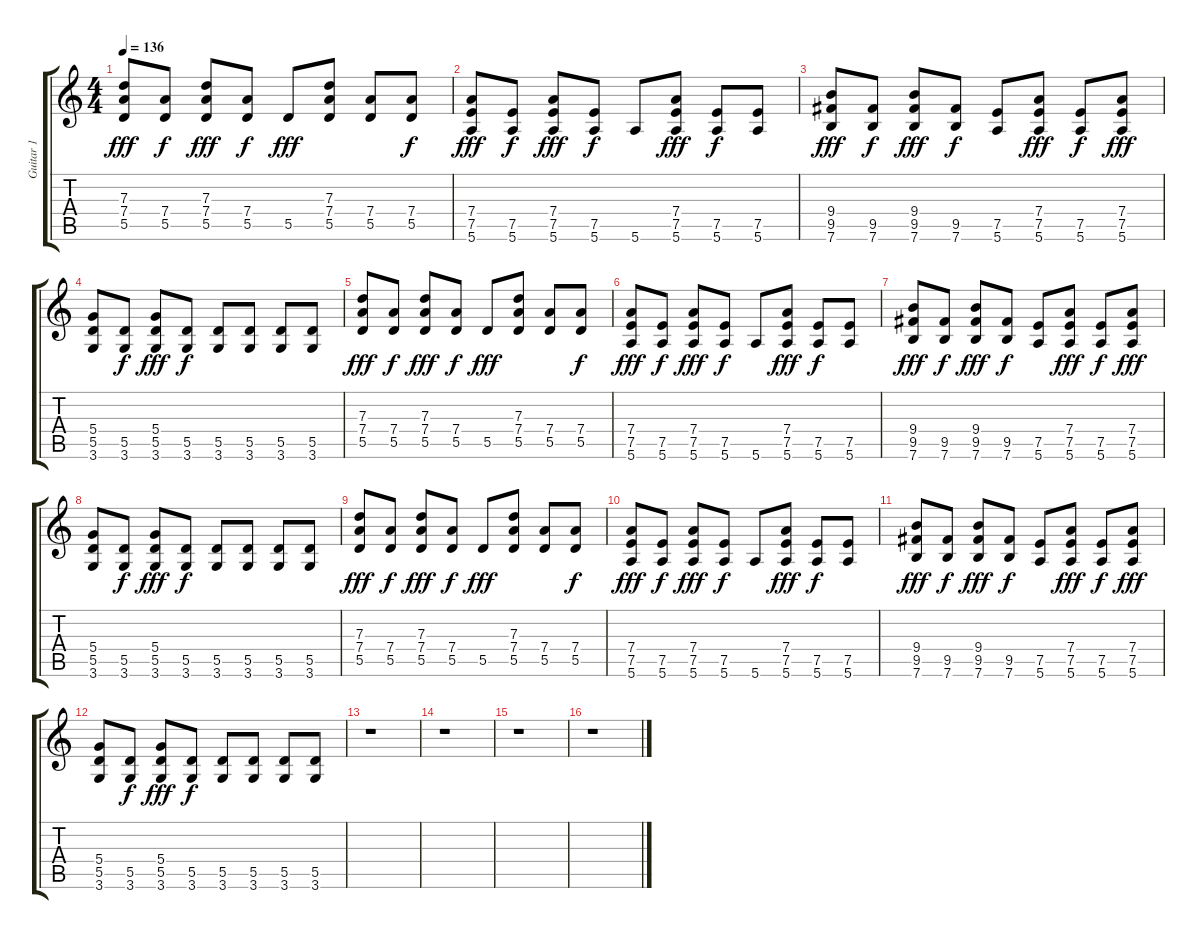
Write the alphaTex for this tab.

\track ("Guitar 1" "Guitar 1") {instrument acousticguitarsteel}
\staff {score tabs}
\tuning (E4 B3 G3 D3 A2 E2) {hide}
\ts (4 4)
\tempo 136
\clef g2
\ks c
(7.3 7.4 5.5).8{dy fff} (7.4 5.5).8{dy f} (7.3 7.4 5.5).8{dy fff} (7.4 5.5).8{dy f} 5.5.8{dy fff} (7.3 7.4 5.5).8 (7.4 5.5).8 (7.4 5.5).8{dy f} |
(7.4 7.5 5.6).8{dy fff} (7.5 5.6).8{dy f} (7.4 7.5 5.6).8{dy fff} (7.5 5.6).8{dy f} 5.6.8 (7.4 7.5 5.6).8{dy fff} (7.5 5.6).8{dy f} (7.5 5.6).8 |
(9.4 9.5 7.6).8{dy fff} (9.5 7.6).8{dy f} (9.4 9.5 7.6).8{dy fff} (9.5 7.6).8{dy f} (7.5 5.6).8 (7.4 7.5 5.6).8{dy fff} (7.5 5.6).8{dy f} (7.4 7.5 5.6).8{dy fff} |
(5.4 5.5 3.6).8 (5.5 3.6).8{dy f} (5.4 5.5 3.6).8{dy fff} (5.5 3.6).8{dy f} (5.5 3.6).8 (5.5 3.6).8 (5.5 3.6).8 (5.5 3.6).8 |
(7.3 7.4 5.5).8{dy fff} (7.4 5.5).8{dy f} (7.3 7.4 5.5).8{dy fff} (7.4 5.5).8{dy f} 5.5.8{dy fff} (7.3 7.4 5.5).8 (7.4 5.5).8 (7.4 5.5).8{dy f} |
(7.4 7.5 5.6).8{dy fff} (7.5 5.6).8{dy f} (7.4 7.5 5.6).8{dy fff} (7.5 5.6).8{dy f} 5.6.8 (7.4 7.5 5.6).8{dy fff} (7.5 5.6).8{dy f} (7.5 5.6).8 |
(9.4 9.5 7.6).8{dy fff} (9.5 7.6).8{dy f} (9.4 9.5 7.6).8{dy fff} (9.5 7.6).8{dy f} (7.5 5.6).8 (7.4 7.5 5.6).8{dy fff} (7.5 5.6).8{dy f} (7.4 7.5 5.6).8{dy fff} |
(5.4 5.5 3.6).8 (5.5 3.6).8{dy f} (5.4 5.5 3.6).8{dy fff} (5.5 3.6).8{dy f} (5.5 3.6).8 (5.5 3.6).8 (5.5 3.6).8 (5.5 3.6).8 |
(7.3 7.4 5.5).8{dy fff} (7.4 5.5).8{dy f} (7.3 7.4 5.5).8{dy fff} (7.4 5.5).8{dy f} 5.5.8{dy fff} (7.3 7.4 5.5).8 (7.4 5.5).8 (7.4 5.5).8{dy f} |
(7.4 7.5 5.6).8{dy fff} (7.5 5.6).8{dy f} (7.4 7.5 5.6).8{dy fff} (7.5 5.6).8{dy f} 5.6.8 (7.4 7.5 5.6).8{dy fff} (7.5 5.6).8{dy f} (7.5 5.6).8 |
(9.4 9.5 7.6).8{dy fff} (9.5 7.6).8{dy f} (9.4 9.5 7.6).8{dy fff} (9.5 7.6).8{dy f} (7.5 5.6).8 (7.4 7.5 5.6).8{dy fff} (7.5 5.6).8{dy f} (7.4 7.5 5.6).8{dy fff} |
(5.4 5.5 3.6).8 (5.5 3.6).8{dy f} (5.4 5.5 3.6).8{dy fff} (5.5 3.6).8{dy f} (5.5 3.6).8 (5.5 3.6).8 (5.5 3.6).8 (5.5 3.6).8 |
r.1 |
r.1 |
r.1 |
r.1
